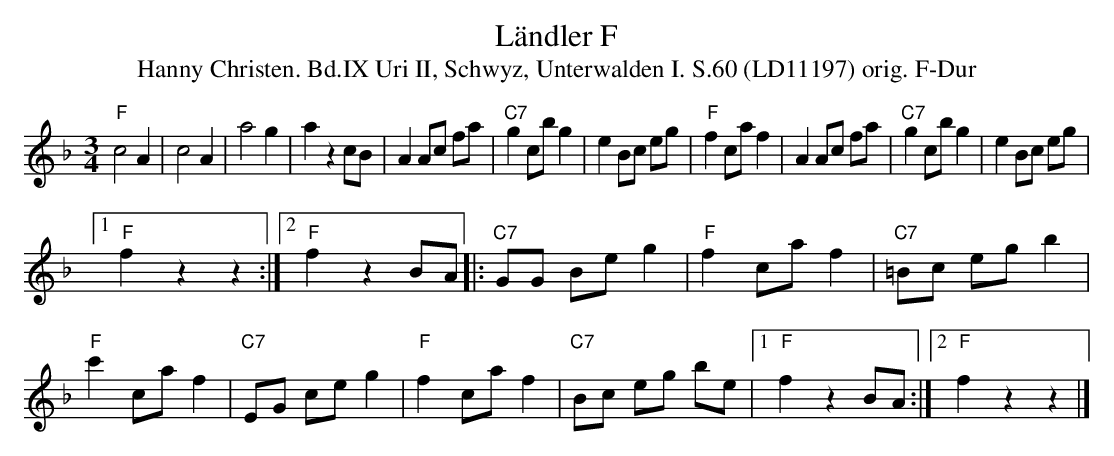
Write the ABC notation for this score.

X:1
T: Ländler F
T:Hanny Christen. Bd.IX Uri II, Schwyz, Unterwalden I. S.60 (LD11197) orig. F-Dur
M:3/4
L:1/8
K:F
"F"c4A2 | c4A2 | a4g2 | a2z2 cB | A2 Ac fa | "C7"g2 cb g2 | e2 Bc eg | "F"f2 ca f2 | A2 Ac fa | "C7"g2 cb g2 | e2 Bc eg |1
"F"f2z2z2 :|2 "F"f2z2 BA |: "C7"GG Be g2 | "F"f2 ca f2 | "C7"=Bc eg b2 | "F"c'2 ca f2 | "C7"EG ce g2 | "F"f2 ca f2 | "C7"Bc eg be |1 "F"f2z2 BA :|2 "F"f2z2z2 |]
